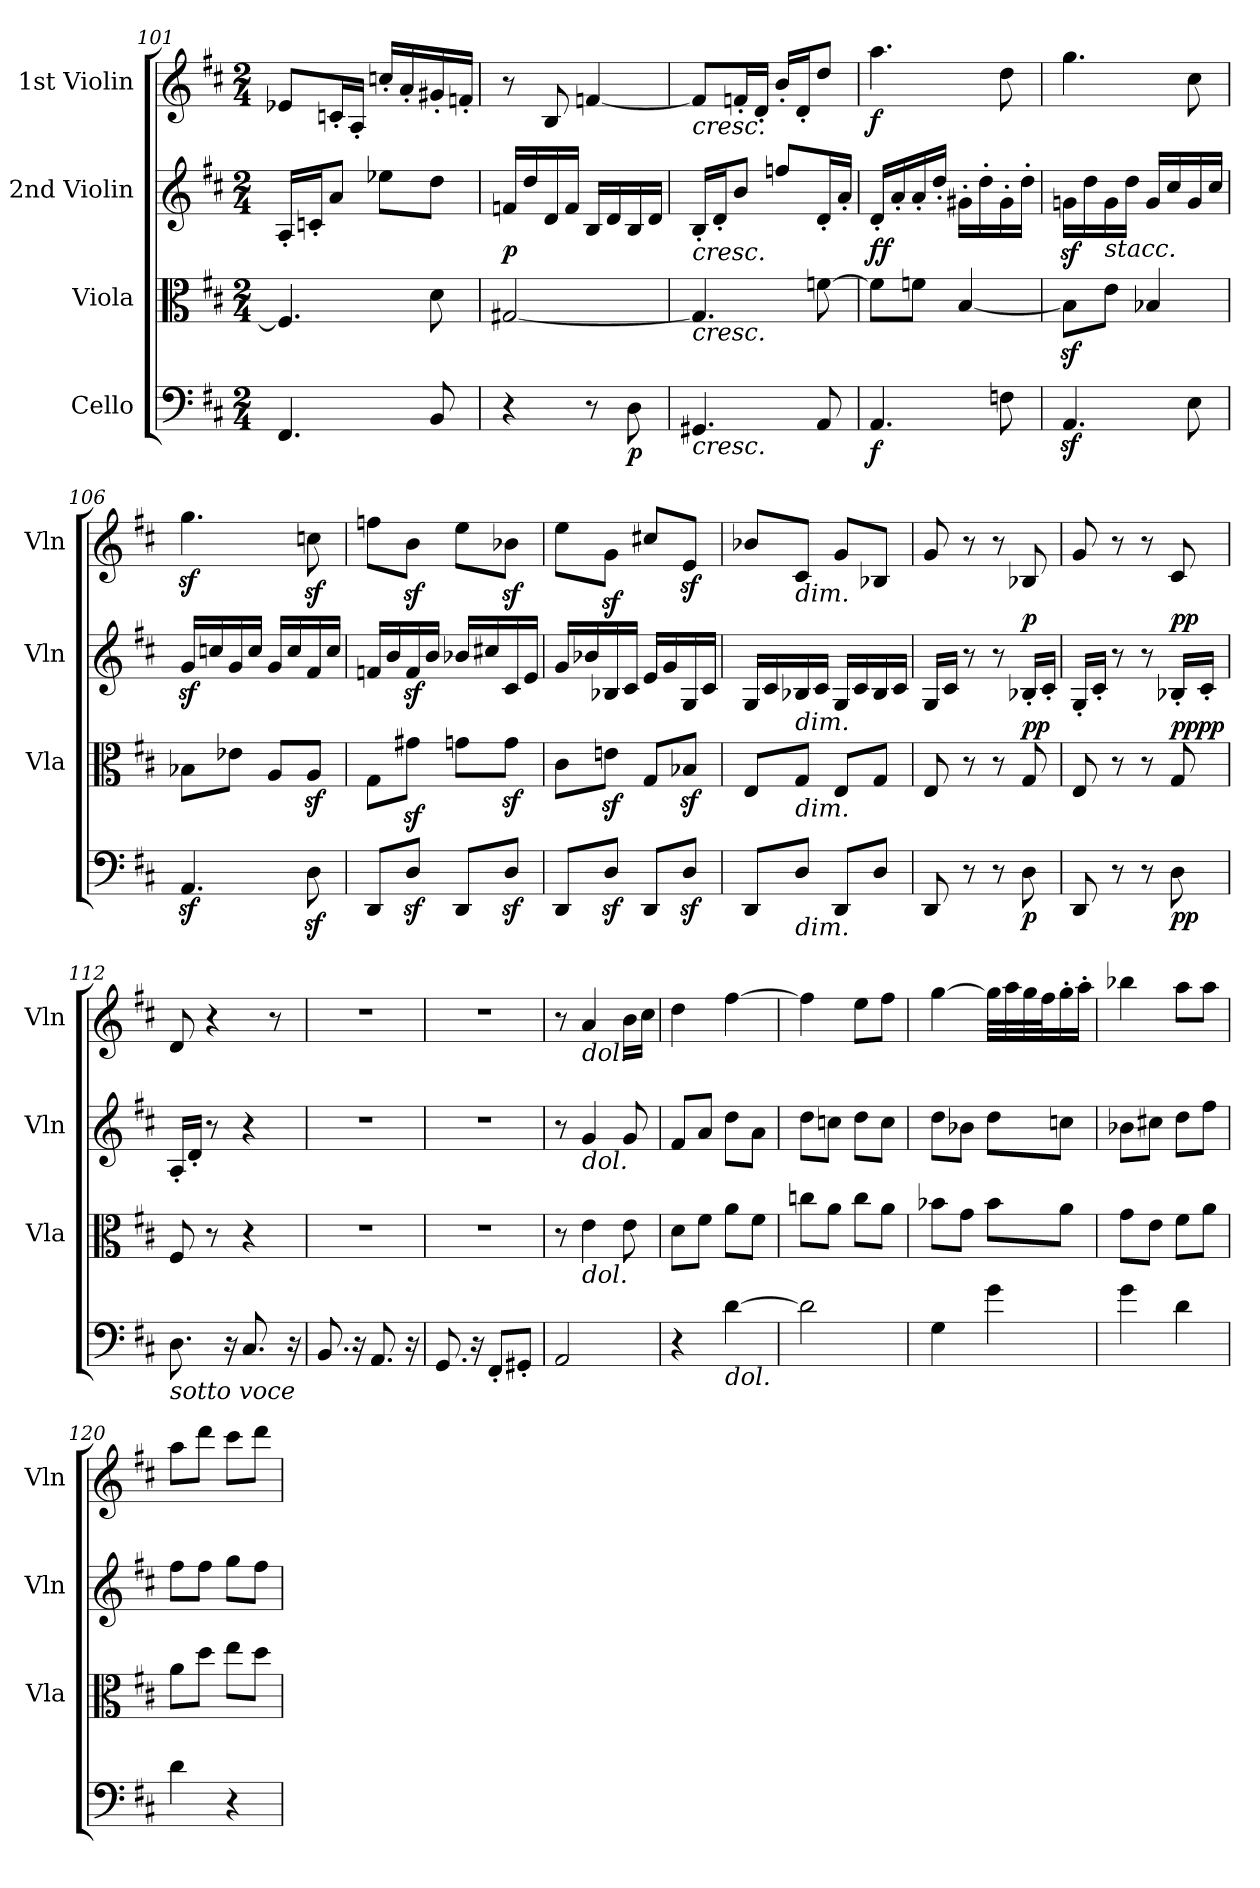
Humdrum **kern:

**kern	**dynam	**kern	**dynam	**kern	**dynam	**kern	**dynam
*part4	*part4	*part3	*part3	*part2	*part2	*part1	*part1
*staff4	*staff4	*staff3	*staff3	*staff2	*staff2	*staff1	*staff1
*I"Cello	*	*I"Viola	*	*I"2nd Violin	*	*I"1st Violin	*
*	*	*I'Vla	*	*I'Vln	*	*I'Vln	*
*clefF4	*	*clefC3	*	*clefG2	*	*clefG2	*
*k[f#c#]	*	*k[f#c#]	*	*k[f#c#]	*	*k[f#c#]	*
*M2/4	*	*M2/4	*	*M2/4	*	*M2/4	*
=101	=101	=101	=101	=101	=101	=101	=101
4.FF#/	.	4.F#/]	.	16A'/LL	.	8e-X/L	.
.	.	.	.	16cn'/J	.	.	.
.	.	.	.	8a/J	.	16cn'/L	.
.	.	.	.	.	.	16A'/JJ	.
.	.	.	.	8ee-X\L	.	16ccn'/LL	.
.	.	.	.	.	.	16a'/	.
8BB/	.	8d\	.	8dd\J	.	16g#X'/	.
.	.	.	.	.	.	16fn'/JJ	.
=102	=102	=102	=102	=102	=102	=102	=102
!	!	!	!LO:DY:a	!	!	!	!
4r	.	[2G#X/	p	16fn/LL	.	8r	.
.	.	.	.	16dd/	.	.	.
.	.	.	.	16d/	.	8B/	.
.	.	.	.	16f/JJ	.	.	.
8r	.	.	.	16B/LL	.	[4fn/	.
.	.	.	.	16d/	.	.	.
!	!LO:DY:b	!	!	!	!	!	!
8D\	p	.	.	16B/	.	.	.
.	.	.	.	16d/JJ	.	.	.
=103	=103	=103	=103	=103	=103	=103	=103
!	!	!	!	!	!	!LO:TX:b:i:t=cresc.	!
!	!	!	!	!LO:TX:b:i:t=cresc.	!	!	!
!	!	!LO:TX:b:i:t=cresc.	!	!	!	!	!
!LO:TX:b:i:t=cresc.	!	!	!	!	!	!	!
4.GG#X/	.	4.G#/]	.	16B'/LL	.	8f/L]	.
.	.	.	.	16d'/J	.	.	.
.	.	.	.	8b/J	.	16fn'/L	.
.	.	.	.	.	.	16d'/JJ	.
.	.	.	.	8ffn/L	.	16b'/LL	.
.	.	.	.	.	.	16d'/J	.
8AA/	.	[8fn\	.	16d'/L	.	8dd/J	.
.	.	.	.	16a'/JJ	.	.	.
!!LO:LB:g=z
=104	=104	=104	=104	=104	=104	=104	=104
!	!LO:DY:b	!	!LO:DY:a	!	!	!	!
!	!	!	!LO:DY:n=1:b	!	!	!	!LO:DY:b
4.AA/	f	8f\L]	f f	16d'/LL	.	4.aa\	f
.	.	.	.	16a'/	.	.	.
.	.	8fn\J	.	16a'/	.	.	.
.	.	.	.	16dd'/JJ	.	.	.
.	.	[4B/	.	16g#X'\LL	.	.	.
.	.	.	.	16dd'\	.	.	.
8Fn\	.	.	.	16g#'\	.	8dd\	.
.	.	.	.	16dd'\JJ	.	.	.
!!LO:LB:g=z
=105	=105	=105	=105	=105	=105	=105	=105
4.AAz>/	.	8Bz>\L]	.	16gnz>\LL	.	4.gg\	.
.	.	.	.	16dd\	.	.	.
!	!	!	!	!LO:TX:b:i:t=stacc.	!	!	!
.	.	8e\J	.	16g\	.	.	.
.	.	.	.	16dd\JJ	.	.	.
.	.	4B-X/	.	16g/LL	.	.	.
.	.	.	.	16cc#/	.	.	.
8E\	.	.	.	16g/	.	8cc#\	.
.	.	.	.	16cc#/JJ	.	.	.
=106	=106	=106	=106	=106	=106	=106	=106
4.AAz</	.	8B-X\L	.	16gz</LL	.	4.ggz<\	.
.	.	.	.	16ccn/	.	.	.
.	.	8e-X\J	.	16g/	.	.	.
.	.	.	.	16cc/JJ	.	.	.
.	.	8A/L	.	16g/LL	.	.	.
.	.	.	.	16cc/	.	.	.
8Dz<\	.	8Az</J	.	16f#/	.	8ccnz<\	.
.	.	.	.	16cc/JJ	.	.	.
=107	=107	=107	=107	=107	=107	=107	=107
8DD/L	.	8G\L	.	16fn/LL	.	8ffn\L	.
.	.	.	.	16b/	.	.	.
8Dz</J	.	8g#Xz<\J	.	16fz</	.	8bz<\J	.
.	.	.	.	16b/JJ	.	.	.
8DD/L	.	8gn\L	.	16b-X/LL	.	8ee\L	.
.	.	.	.	16cc#X/	.	.	.
8Dz</J	.	8gz>\J	.	16c#/	.	8b-Xz<\J	.
.	.	.	.	16e/JJ	.	.	.
=108	=108	=108	=108	=108	=108	=108	=108
8DD/L	.	8c#\L	.	16g/LL	.	8ee\L	.
.	.	.	.	16b-X/	.	.	.
8Dz</J	.	8enz>\J	.	16B-X/	.	8gz<\J	.
.	.	.	.	16c#/JJ	.	.	.
8DD/L	.	8G/L	.	16e/LL	.	8cc#X/L	.
.	.	.	.	16g/	.	.	.
8Dz</J	.	8B-Xz>/J	.	16G/	.	8ez</J	.
.	.	.	.	16c#/JJ	.	.	.
!!LO:PB:g=z
=109	=109	=109	=109	=109	=109	=109	=109
8DD/L	.	8E/L	.	16G/LL	.	8b-X/L	.
.	.	.	.	16c#/	.	.	.
!	!	!	!	!	!	!LO:TX:b:i:t=dim.	!
!	!	!	!	!LO:TX:b:i:t=dim.	!	!	!
!	!	!LO:TX:b:i:t=dim.	!	!	!	!	!
!LO:TX:b:i:t=dim.	!	!	!	!	!	!	!
8D/J	.	8G/J	.	16B-X/	.	8c#/J	.
.	.	.	.	16c#/JJ	.	.	.
8DD/L	.	8E/L	.	16G/LL	.	8g/L	.
.	.	.	.	16c#/	.	.	.
8D/J	.	8G/J	.	16B-/	.	8B-X/J	.
.	.	.	.	16c#/JJ	.	.	.
!!LO:LB:g=z
=110	=110	=110	=110	=110	=110	=110	=110
8DD/	.	8E/	.	16G/LL	.	8g/	.
.	.	.	.	16c#/JJ	.	.	.
8r	.	8r	.	8r	.	8r	.
8r	.	8r	.	8r	.	8r	.
!	!LO:DY:b	!	!LO:DY:b	!	!	!	!
!	!	!	!LO:DY:n=1:a	!	!LO:DY:a	!	!
8D\	p	8G/	p p	16B-X'/LL	p	8B-X/	.
.	.	.	.	16c#'/JJ	.	.	.
=111	=111	=111	=111	=111	=111	=111	=111
8DD/	.	8E/	.	16G'/LL	.	8g/	.
.	.	.	.	16c#'/JJ	.	.	.
8r	.	8r	.	8r	.	8r	.
8r	.	8r	.	8r	.	8r	.
!	!LO:DY:b	!	!LO:DY:b	!	!	!	!
!	!	!	!LO:DY:n=1:a	!	!LO:DY:a	!	!
8D\	pp	8G/	pp pp	16B-X'/LL	pp	8c#/	.
.	.	.	.	16c#'/JJ	.	.	.
=112	=112	=112	=112	=112	=112	=112	=112
!LO:TX:b:i:t=sotto voce	!	!	!	!	!	!	!
8.D\	.	8F#/	.	16A'/LL	.	8d/	.
.	.	.	.	16d'/JJ	.	.	.
.	.	8r	.	8r	.	4r	.
16r	.	.	.	.	.	.	.
8.C#/	.	4r	.	4r	.	.	.
.	.	.	.	.	.	8r	.
16r	.	.	.	.	.	.	.
=113	=113	=113	=113	=113	=113	=113	=113
8.BB/	.	2r	.	2r	.	2r	.
16r	.	.	.	.	.	.	.
8.AA/	.	.	.	.	.	.	.
16r	.	.	.	.	.	.	.
=114	=114	=114	=114	=114	=114	=114	=114
8.GG/	.	2r	.	2r	.	2r	.
16r	.	.	.	.	.	.	.
8FF#'/L	.	.	.	.	.	.	.
8GG#X'/J	.	.	.	.	.	.	.
=115	=115	=115	=115	=115	=115	=115	=115
2AA/	.	8r	.	8r	.	8r	.
!	!	!	!	!	!	!LO:TX:b:i:t=dol.	!
!	!	!	!	!LO:TX:b:i:t=dol.	!	!	!
!	!	!LO:TX:b:i:t=dol.	!	!	!	!	!
.	.	4e\	.	4g/	.	4a/	.
.	.	8e\	.	8g/	.	16b\LL	.
.	.	.	.	.	.	16cc#\JJ	.
=116	=116	=116	=116	=116	=116	=116	=116
4r	.	8d\L	.	8f#/L	.	4dd\	.
.	.	8f#\J	.	8a/J	.	.	.
!LO:TX:b:i:t=dol.	!	!	!	!	!	!	!
[4d\	.	8a\L	.	8dd\L	.	[4ff#\	.
.	.	8f#\J	.	8a\J	.	.	.
!!LO:LB:g=z
=117	=117	=117	=117	=117	=117	=117	=117
2d\]	.	8ccn\L	.	8dd\L	.	4ff#\]	.
.	.	8a\J	.	8ccn\J	.	.	.
.	.	8cc\L	.	8dd\L	.	8ee\L	.
.	.	8a\J	.	8cc\J	.	8ff#\J	.
!!LO:PB:g=z
=118	=118	=118	=118	=118	=118	=118	=118
4G\	.	8b-X\L	.	8dd\L	.	[4gg\	.
.	.	8g\J	.	8b-X\J	.	.	.
4g\	.	8b-\L	.	8dd\L	.	32gg\LLL]	.
.	.	.	.	.	.	32aa\	.
.	.	.	.	.	.	32gg\	.
.	.	.	.	.	.	32ff#\J	.
.	.	8a\J	.	8ccn\J	.	16gg'\	.
.	.	.	.	.	.	16aa'\JJ	.
=119	=119	=119	=119	=119	=119	=119	=119
4g\	.	8g\L	.	8b-X\L	.	4bb-X\	.
.	.	8e\J	.	8cc#X\J	.	.	.
4d\	.	8f#\L	.	8dd\L	.	8aa\L	.
.	.	8a\J	.	8ff#\J	.	8aa\J	.
=120	=120	=120	=120	=120	=120	=120	=120
4d\	.	8a\L	.	8ff#\L	.	8aa\L	.
.	.	8dd\J	.	8ff#\J	.	8ddd\J	.
4r	.	8ee\L	.	8gg\L	.	8ccc#\L	.
.	.	8dd\J	.	8ff#\J	.	8ddd\J	.
=	=	=	=	=	=	=	=
*-	*-	*-	*-	*-	*-	*-	*-
